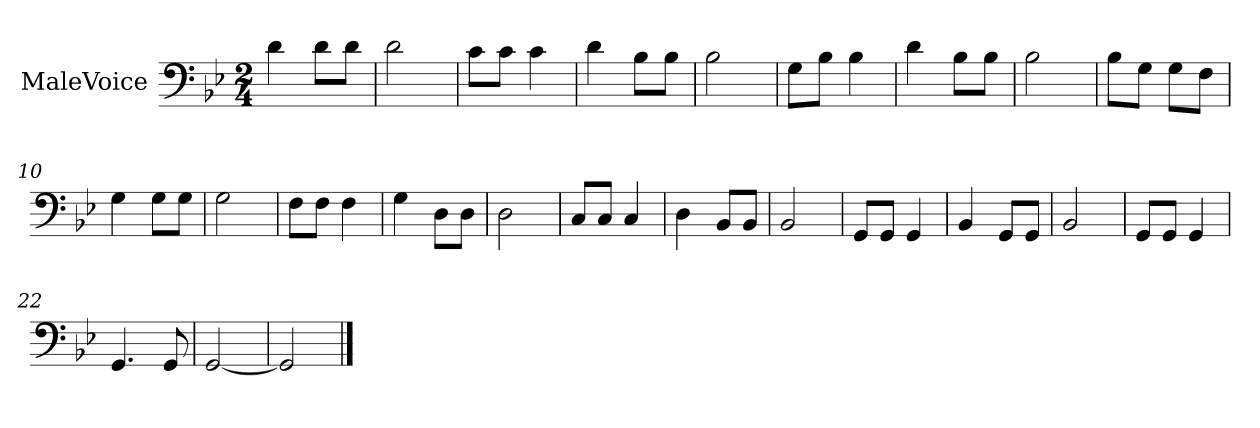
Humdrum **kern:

**kern
*part1
*staff1
*I"MaleVoice
*clefF4
*k[b-e-]
*M2/4
*MM112
=1
4d
8d\L
8d\J
=2
2d
=3
8c\L
8c\J
4c
=4
4d
8B-\L
8B-\J
=5
2B-
=6
8G\L
8B-\J
4B-
=7
4d
8B-\L
8B-\J
=8
2B-
=9
8B-\L
8G\J
8G\L
8F\J
=10
4G
8G\L
8G\J
=11
2G
=12
8F\L
8F\J
4F
=13
4G
8D\L
8D\J
=14
2D
=15
8C/L
8C/J
4C
=16
4D
8BB-/L
8BB-/J
=17
2BB-
=18
8GG/L
8GG/J
4GG
=19
4BB-
8GG/L
8GG/J
=20
2BB-
=21
8GG/L
8GG/J
4GG
=22
4.GG
8GG
=23
[2GG
=24
2GG]
==
*-
